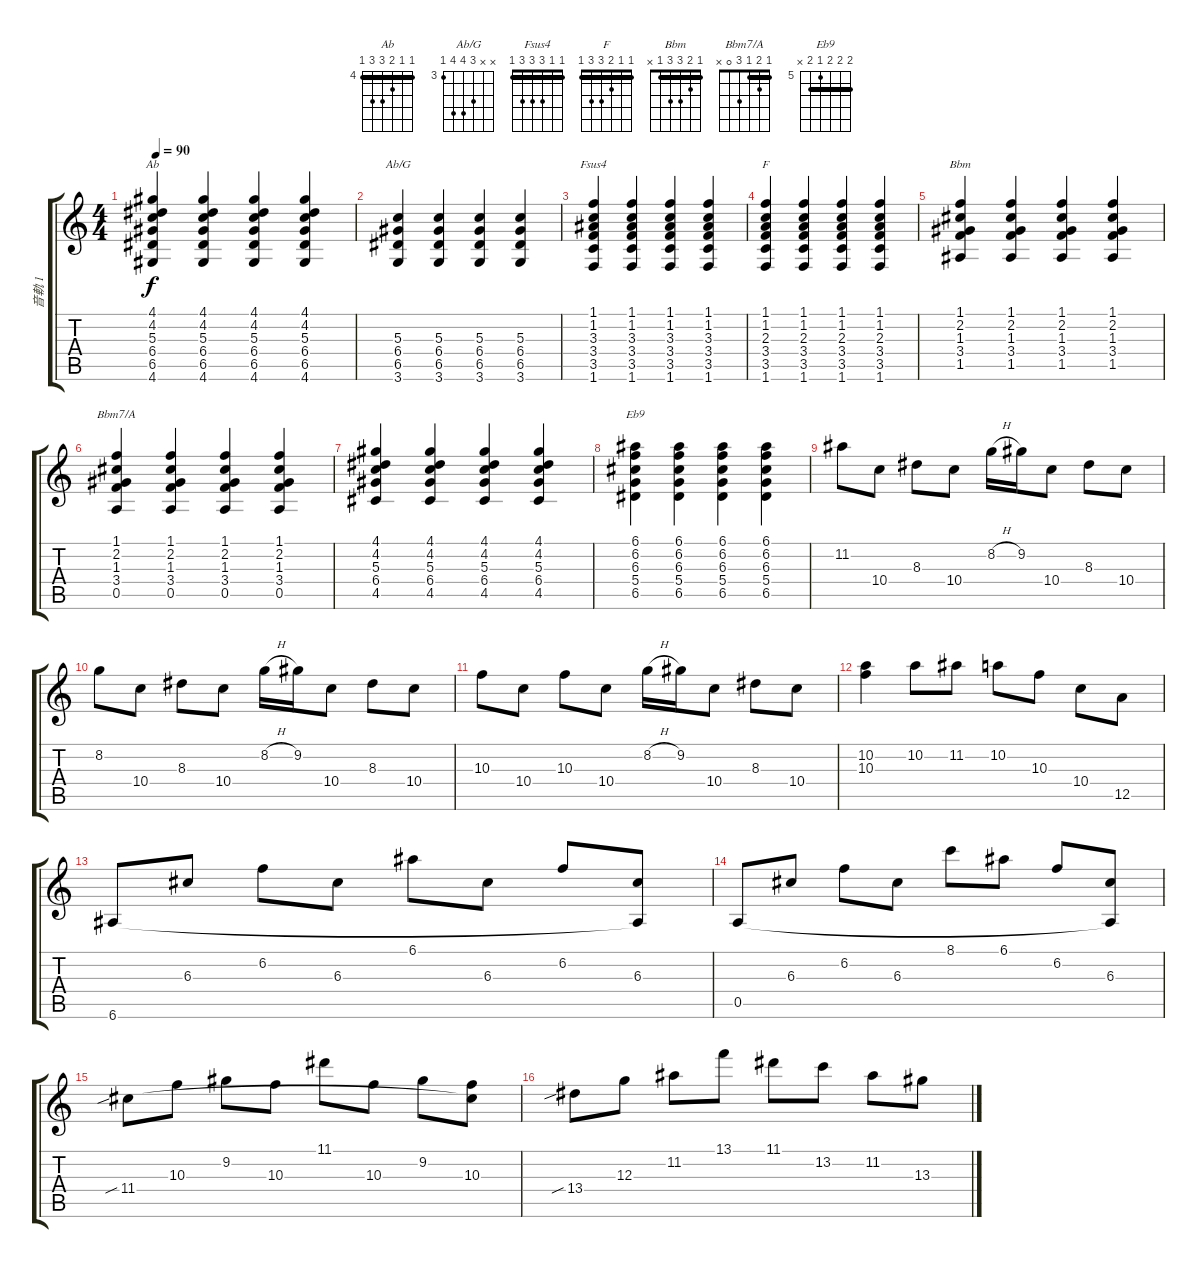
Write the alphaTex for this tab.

\track ("音軌 1" "音軌 1") {instrument electricguitarjazz}
\staff {score tabs}
\tuning (E4 B3 G3 D3 A2 E2) {hide}
\chord ("Ab" 4 4 5 6 6 4) {firstfret 4 barre 4}
\chord ("Ab/G" x x 5 6 6 3) {firstfret 3}
\chord ("Fsus4" 1 1 3 3 3 1) {barre 1}
\chord ("F" 1 1 2 3 3 1) {barre 1}
\chord ("Bbm" 1 2 3 3 1 x) {barre 1}
\chord ("Bbm7/A" 1 2 1 3 0 x) {barre 1}
\chord ("Eb9" 6 6 6 5 6 x) {firstfret 5 barre 6}
\ts (4 4)
\tempo 90
\clef g2
\ks c
(4.1 4.2 5.3 6.4 6.5 4.6).4{ch "Ab" dy f instrument electricguitarjazz} (4.1 4.2 5.3 6.4 6.5 4.6).4 (4.1 4.2 5.3 6.4 6.5 4.6).4 (4.1 4.2 5.3 6.4 6.5 4.6).4 |
(5.3 6.4 6.5 3.6).4{ch "Ab/G"} (5.3 6.4 6.5 3.6).4 (5.3 6.4 6.5 3.6).4 (5.3 6.4 6.5 3.6).4 |
(1.1 1.2 3.3 3.4 3.5 1.6).4{ch "Fsus4"} (1.1 1.2 3.3 3.4 3.5 1.6).4 (1.1 1.2 3.3 3.4 3.5 1.6).4 (1.1 1.2 3.3 3.4 3.5 1.6).4 |
(1.1 1.2 2.3 3.4 3.5 1.6).4{ch "F"} (1.1 1.2 2.3 3.4 3.5 1.6).4 (1.1 1.2 2.3 3.4 3.5 1.6).4 (1.1 1.2 2.3 3.4 3.5 1.6).4 |
(1.1 2.2 1.3 3.4 1.5).4{ch "Bbm"} (1.1 2.2 1.3 3.4 1.5).4 (1.1 2.2 1.3 3.4 1.5).4 (1.1 2.2 1.3 3.4 1.5).4 |
(1.1 2.2 1.3 3.4 0.5).4{ch "Bbm7/A"} (1.1 2.2 1.3 3.4 0.5).4 (1.1 2.2 1.3 3.4 0.5).4 (1.1 2.2 1.3 3.4 0.5).4 |
(4.1 4.2 5.3 6.4 4.5).4 (4.1 4.2 5.3 6.4 4.5).4 (4.1 4.2 5.3 6.4 4.5).4 (4.1 4.2 5.3 6.4 4.5).4 |
(6.1 6.2 6.3 5.4 6.5).4{ch "Eb9"} (6.1 6.2 6.3 5.4 6.5).4 (6.1 6.2 6.3 5.4 6.5).4 (6.1 6.2 6.3 5.4 6.5).4 |
11.2.8 10.4.8 8.3.8 10.4.8 8.2{h}.16 9.2.16 10.4.8 8.3.8 10.4.8 |
8.2.8 10.4.8 8.3.8 10.4.8 8.2{h}.16 9.2.16 10.4.8 8.3.8 10.4.8 |
10.3.8 10.4.8 10.3.8 10.4.8 8.2{h}.16 9.2.16 10.4.8 8.3.8 10.4.8 |
(10.2 10.3).4 10.2.8 11.2.8 10.2.8 10.3.8 10.4.8 12.5.8 |
6.6.8 6.3.8 6.2.8 6.3.8 6.1.8 6.3.8 6.2.8 (6.3 6.6{t}).8 |
0.5.8 6.3.8 6.2.8 6.3.8 8.1.8 6.1.8 6.2.8 (6.3 0.5{t}).8 |
11.4{sib}.8 10.3.8 9.2.8 10.3.8 11.1.8 10.3.8 9.2.8 (10.3 11.4{t}).8 |
13.4{sib}.8 12.3.8 11.2.8 13.1.8 11.1.8 13.2.8 11.2.8 13.3.8
